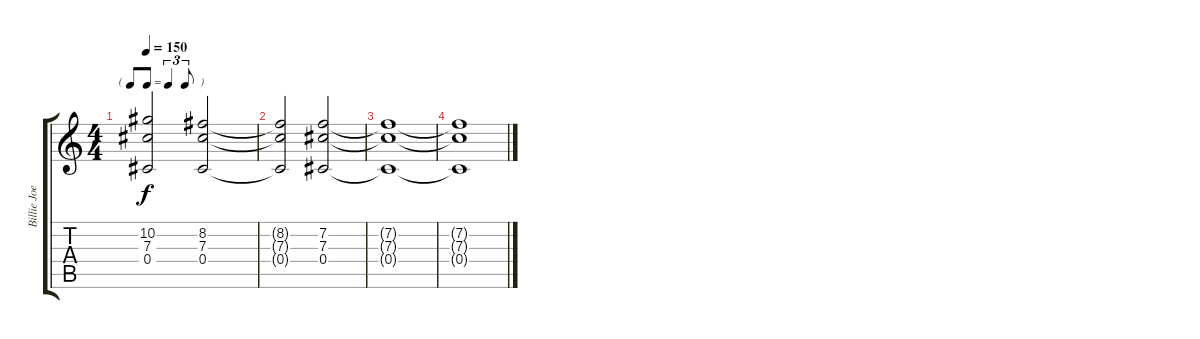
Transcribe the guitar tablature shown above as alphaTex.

\track ("Billie Joe Armstrong" "Billie Joe") {instrument overdrivenguitar}
\staff {score tabs}
\tuning (Eb4 Bb3 Gb3 Db3 Ab2 Eb2) {hide}
\ts (4 4)
\tf triplet8th
\tempo 150
\clef g2
\ks c
(10.2 7.3 0.4).2{dy f} (8.2 7.3 0.4).2 |
(8.2{t} 7.3{t} 0.4{t}).2 (7.2 7.3 0.4).2 |
(7.2{t} 7.3{t} 0.4{t}).1 |
(7.2{t} 7.3{t} 0.4{t}).1
